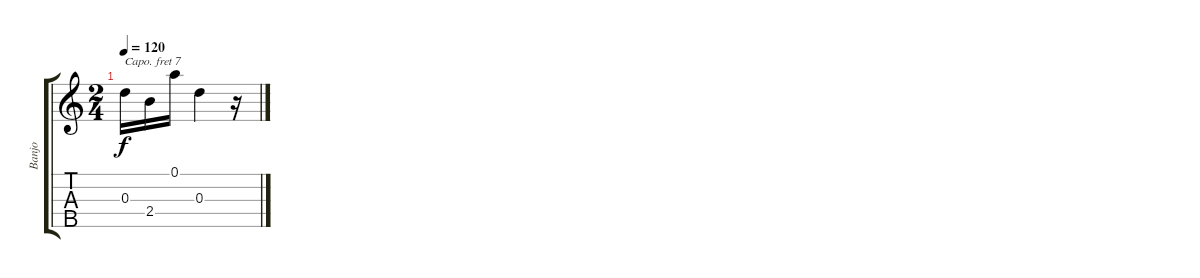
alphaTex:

\track ("Banjo" "Banjo") {instrument acousticguitarsteel}
\staff {score tabs}
\capo 7
\tuning (D4 B3 G3 D3 G4) {hide}
\ts (2 4)
\tempo 120
\clef g2
\ks c
0.3.16{dy f} 2.4.16 0.1.16 0.3.4 r.16
